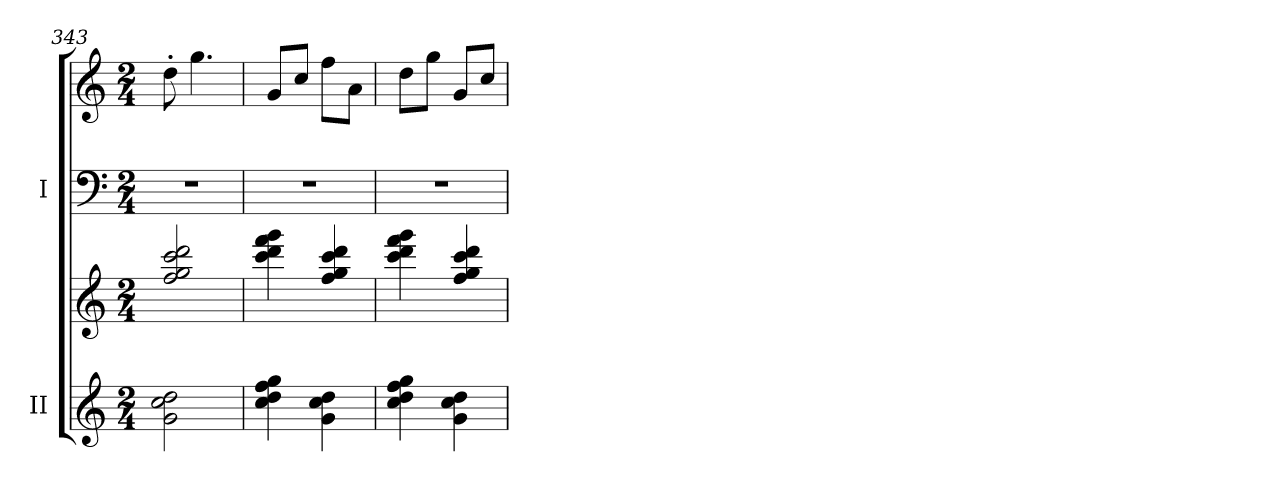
**kern	**kern	**kern	**kern
*part2	*part2	*part1	*part1
*staff4	*staff3	*staff2	*staff1
*I"II	*	*I"I	*
*I'II	*	*I'I	*
*clefG2	*clefG2	*clefF4	*clefG2
*k[]	*k[]	*k[]	*k[]
*a:	*a:	*a:	*a:
*M2/4	*M2/4	*M2/4	*M2/4
=343	=343	=343	=343
2g\ 2cc\ 2dd\	2ff/ 2gg/ 2ccc/ 2ddd/	2r	8dd'\
.	.	.	4.gg\
=344	=344	=344	=344
4cc\ 4dd\ 4ff\ 4gg\	4ccc\ 4ddd\ 4fff\ 4ggg\	2r	8g/L
.	.	.	8cc/J
4g\ 4cc\ 4dd\	4ff/ 4gg/ 4ccc/ 4ddd/	.	8ff\L
.	.	.	8a\J
=345	=345	=345	=345
4cc\ 4dd\ 4ff\ 4gg\	4ccc\ 4ddd\ 4fff\ 4ggg\	2r	8dd\L
.	.	.	8gg\J
4g\ 4cc\ 4dd\	4ff/ 4gg/ 4ccc/ 4ddd/	.	8g/L
.	.	.	8cc/J
=	=	=	=
*-	*-	*-	*-
